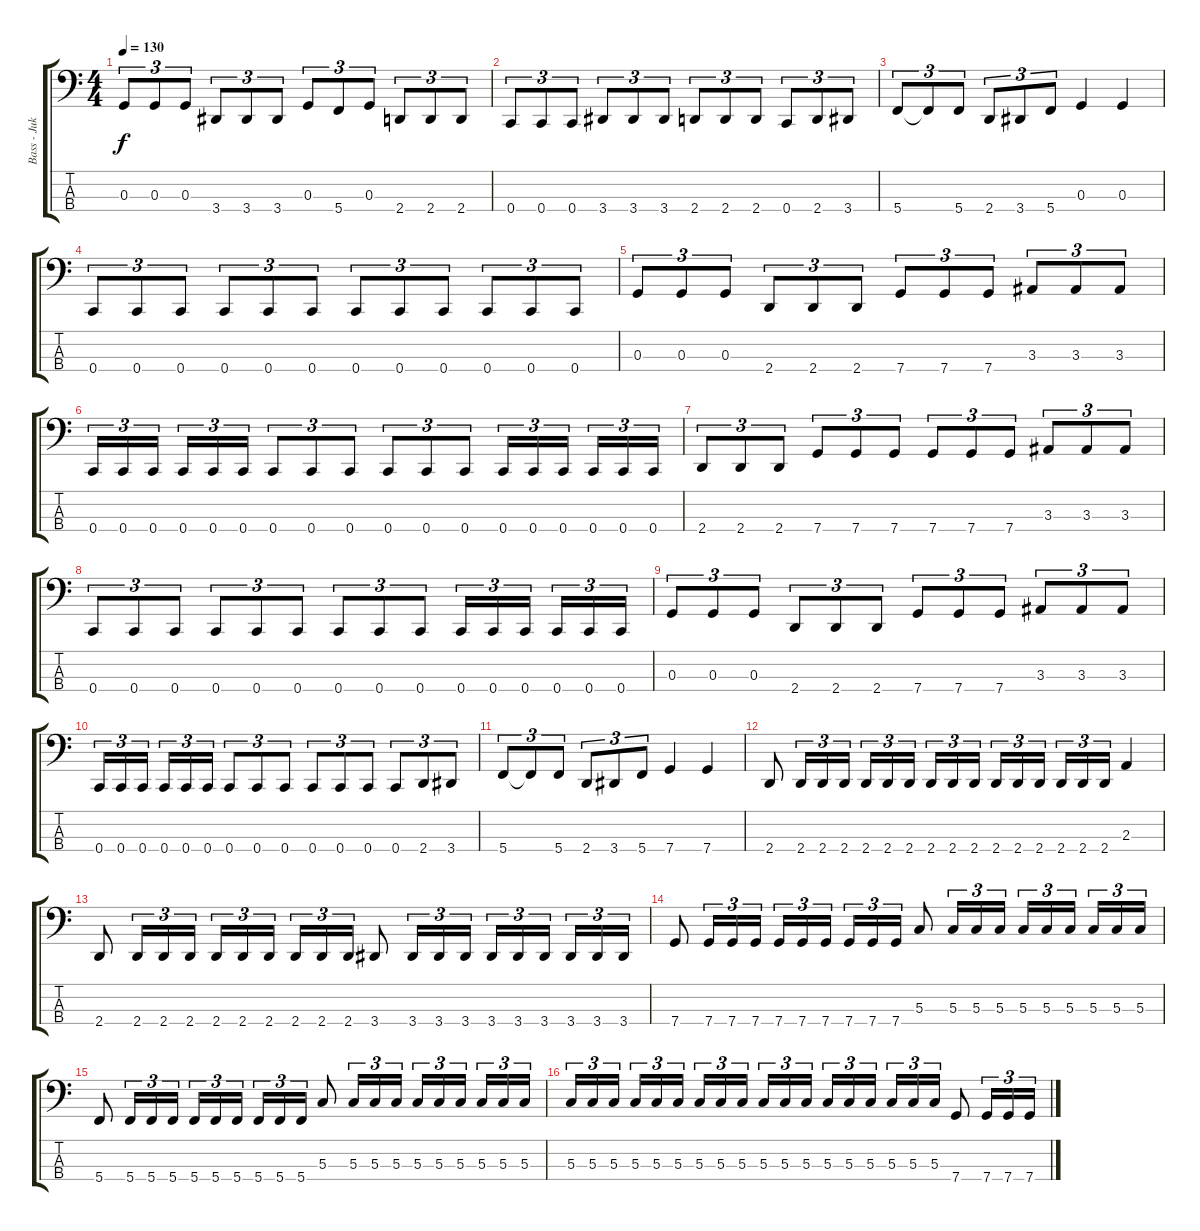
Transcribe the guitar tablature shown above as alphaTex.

\track ("Bass - Jukka Koskinen" "Bass - Juk") {instrument electricbassfinger}
\staff {score tabs}
\tuning (F2 C2 G1 C1) {hide}
\ts (4 4)
\tempo 130
\clef f4
\ks c
0.3.8{tu (3 2) dy f} 0.3.8{tu (3 2)} 0.3.8{tu (3 2)} 3.4.8{tu (3 2)} 3.4.8{tu (3 2)} 3.4.8{tu (3 2)} 0.3.8{tu (3 2)} 5.4.8{tu (3 2)} 0.3.8{tu (3 2)} 2.4.8{tu (3 2)} 2.4.8{tu (3 2)} 2.4.8{tu (3 2)} |
0.4.8{tu (3 2)} 0.4.8{tu (3 2)} 0.4.8{tu (3 2)} 3.4.8{tu (3 2)} 3.4.8{tu (3 2)} 3.4.8{tu (3 2)} 2.4.8{tu (3 2)} 2.4.8{tu (3 2)} 2.4.8{tu (3 2)} 0.4.8{tu (3 2)} 2.4.8{tu (3 2)} 3.4.8{tu (3 2)} |
5.4.8{tu (3 2)} 5.4{t}.8{tu (3 2)} 5.4.8{tu (3 2)} 2.4.8{tu (3 2)} 3.4.8{tu (3 2)} 5.4.8{tu (3 2)} 0.3.4 0.3.4 |
0.4.8{tu (3 2)} 0.4.8{tu (3 2)} 0.4.8{tu (3 2)} 0.4.8{tu (3 2)} 0.4.8{tu (3 2)} 0.4.8{tu (3 2)} 0.4.8{tu (3 2)} 0.4.8{tu (3 2)} 0.4.8{tu (3 2)} 0.4.8{tu (3 2)} 0.4.8{tu (3 2)} 0.4.8{tu (3 2)} |
0.3.8{tu (3 2)} 0.3.8{tu (3 2)} 0.3.8{tu (3 2)} 2.4.8{tu (3 2)} 2.4.8{tu (3 2)} 2.4.8{tu (3 2)} 7.4.8{tu (3 2)} 7.4.8{tu (3 2)} 7.4.8{tu (3 2)} 3.3.8{tu (3 2)} 3.3.8{tu (3 2)} 3.3.8{tu (3 2)} |
0.4.16{tu (3 2)} 0.4.16{tu (3 2)} 0.4.16{tu (3 2) beam splitsecondary} 0.4.16{tu (3 2)} 0.4.16{tu (3 2)} 0.4.16{tu (3 2)} 0.4.8{tu (3 2)} 0.4.8{tu (3 2)} 0.4.8{tu (3 2)} 0.4.8{tu (3 2)} 0.4.8{tu (3 2)} 0.4.8{tu (3 2)} 0.4.16{tu (3 2)} 0.4.16{tu (3 2)} 0.4.16{tu (3 2) beam splitsecondary} 0.4.16{tu (3 2)} 0.4.16{tu (3 2)} 0.4.16{tu (3 2)} |
2.4.8{tu (3 2)} 2.4.8{tu (3 2)} 2.4.8{tu (3 2)} 7.4.8{tu (3 2)} 7.4.8{tu (3 2)} 7.4.8{tu (3 2)} 7.4.8{tu (3 2)} 7.4.8{tu (3 2)} 7.4.8{tu (3 2)} 3.3.8{tu (3 2)} 3.3.8{tu (3 2)} 3.3.8{tu (3 2)} |
0.4.8{tu (3 2)} 0.4.8{tu (3 2)} 0.4.8{tu (3 2)} 0.4.8{tu (3 2)} 0.4.8{tu (3 2)} 0.4.8{tu (3 2)} 0.4.8{tu (3 2)} 0.4.8{tu (3 2)} 0.4.8{tu (3 2)} 0.4.16{tu (3 2)} 0.4.16{tu (3 2)} 0.4.16{tu (3 2) beam splitsecondary} 0.4.16{tu (3 2)} 0.4.16{tu (3 2)} 0.4.16{tu (3 2)} |
0.3.8{tu (3 2)} 0.3.8{tu (3 2)} 0.3.8{tu (3 2)} 2.4.8{tu (3 2)} 2.4.8{tu (3 2)} 2.4.8{tu (3 2)} 7.4.8{tu (3 2)} 7.4.8{tu (3 2)} 7.4.8{tu (3 2)} 3.3.8{tu (3 2)} 3.3.8{tu (3 2)} 3.3.8{tu (3 2)} |
0.4.16{tu (3 2)} 0.4.16{tu (3 2)} 0.4.16{tu (3 2) beam splitsecondary} 0.4.16{tu (3 2)} 0.4.16{tu (3 2)} 0.4.16{tu (3 2)} 0.4.8{tu (3 2)} 0.4.8{tu (3 2)} 0.4.8{tu (3 2)} 0.4.8{tu (3 2)} 0.4.8{tu (3 2)} 0.4.8{tu (3 2)} 0.4.8{tu (3 2)} 2.4.8{tu (3 2)} 3.4.8{tu (3 2)} |
5.4.8{tu (3 2)} 5.4{t}.8{tu (3 2)} 5.4.8{tu (3 2)} 2.4.8{tu (3 2)} 3.4.8{tu (3 2)} 5.4.8{tu (3 2)} 7.4.4 7.4.4 |
2.4.8 2.4.16{tu (3 2)} 2.4.16{tu (3 2)} 2.4.16{tu (3 2)} 2.4.16{tu (3 2)} 2.4.16{tu (3 2)} 2.4.16{tu (3 2) beam splitsecondary} 2.4.16{tu (3 2)} 2.4.16{tu (3 2)} 2.4.16{tu (3 2)} 2.4.16{tu (3 2)} 2.4.16{tu (3 2)} 2.4.16{tu (3 2) beam splitsecondary} 2.4.16{tu (3 2)} 2.4.16{tu (3 2)} 2.4.16{tu (3 2)} 2.3.4 |
2.4.8 2.4.16{tu (3 2)} 2.4.16{tu (3 2)} 2.4.16{tu (3 2)} 2.4.16{tu (3 2)} 2.4.16{tu (3 2)} 2.4.16{tu (3 2) beam splitsecondary} 2.4.16{tu (3 2)} 2.4.16{tu (3 2)} 2.4.16{tu (3 2)} 3.4.8 3.4.16{tu (3 2)} 3.4.16{tu (3 2)} 3.4.16{tu (3 2)} 3.4.16{tu (3 2)} 3.4.16{tu (3 2)} 3.4.16{tu (3 2) beam splitsecondary} 3.4.16{tu (3 2)} 3.4.16{tu (3 2)} 3.4.16{tu (3 2)} |
7.4.8 7.4.16{tu (3 2)} 7.4.16{tu (3 2)} 7.4.16{tu (3 2)} 7.4.16{tu (3 2)} 7.4.16{tu (3 2)} 7.4.16{tu (3 2) beam splitsecondary} 7.4.16{tu (3 2)} 7.4.16{tu (3 2)} 7.4.16{tu (3 2)} 5.3.8 5.3.16{tu (3 2)} 5.3.16{tu (3 2)} 5.3.16{tu (3 2)} 5.3.16{tu (3 2)} 5.3.16{tu (3 2)} 5.3.16{tu (3 2) beam splitsecondary} 5.3.16{tu (3 2)} 5.3.16{tu (3 2)} 5.3.16{tu (3 2)} |
5.4.8 5.4.16{tu (3 2)} 5.4.16{tu (3 2)} 5.4.16{tu (3 2)} 5.4.16{tu (3 2)} 5.4.16{tu (3 2)} 5.4.16{tu (3 2) beam splitsecondary} 5.4.16{tu (3 2)} 5.4.16{tu (3 2)} 5.4.16{tu (3 2)} 5.3.8 5.3.16{tu (3 2)} 5.3.16{tu (3 2)} 5.3.16{tu (3 2)} 5.3.16{tu (3 2)} 5.3.16{tu (3 2)} 5.3.16{tu (3 2) beam splitsecondary} 5.3.16{tu (3 2)} 5.3.16{tu (3 2)} 5.3.16{tu (3 2)} |
5.3.16{tu (3 2)} 5.3.16{tu (3 2)} 5.3.16{tu (3 2) beam splitsecondary} 5.3.16{tu (3 2)} 5.3.16{tu (3 2)} 5.3.16{tu (3 2)} 5.3.16{tu (3 2)} 5.3.16{tu (3 2)} 5.3.16{tu (3 2) beam splitsecondary} 5.3.16{tu (3 2)} 5.3.16{tu (3 2)} 5.3.16{tu (3 2)} 5.3.16{tu (3 2)} 5.3.16{tu (3 2)} 5.3.16{tu (3 2) beam splitsecondary} 5.3.16{tu (3 2)} 5.3.16{tu (3 2)} 5.3.16{tu (3 2)} 7.4.8 7.4.16{tu (3 2)} 7.4.16{tu (3 2)} 7.4.16{tu (3 2)}
